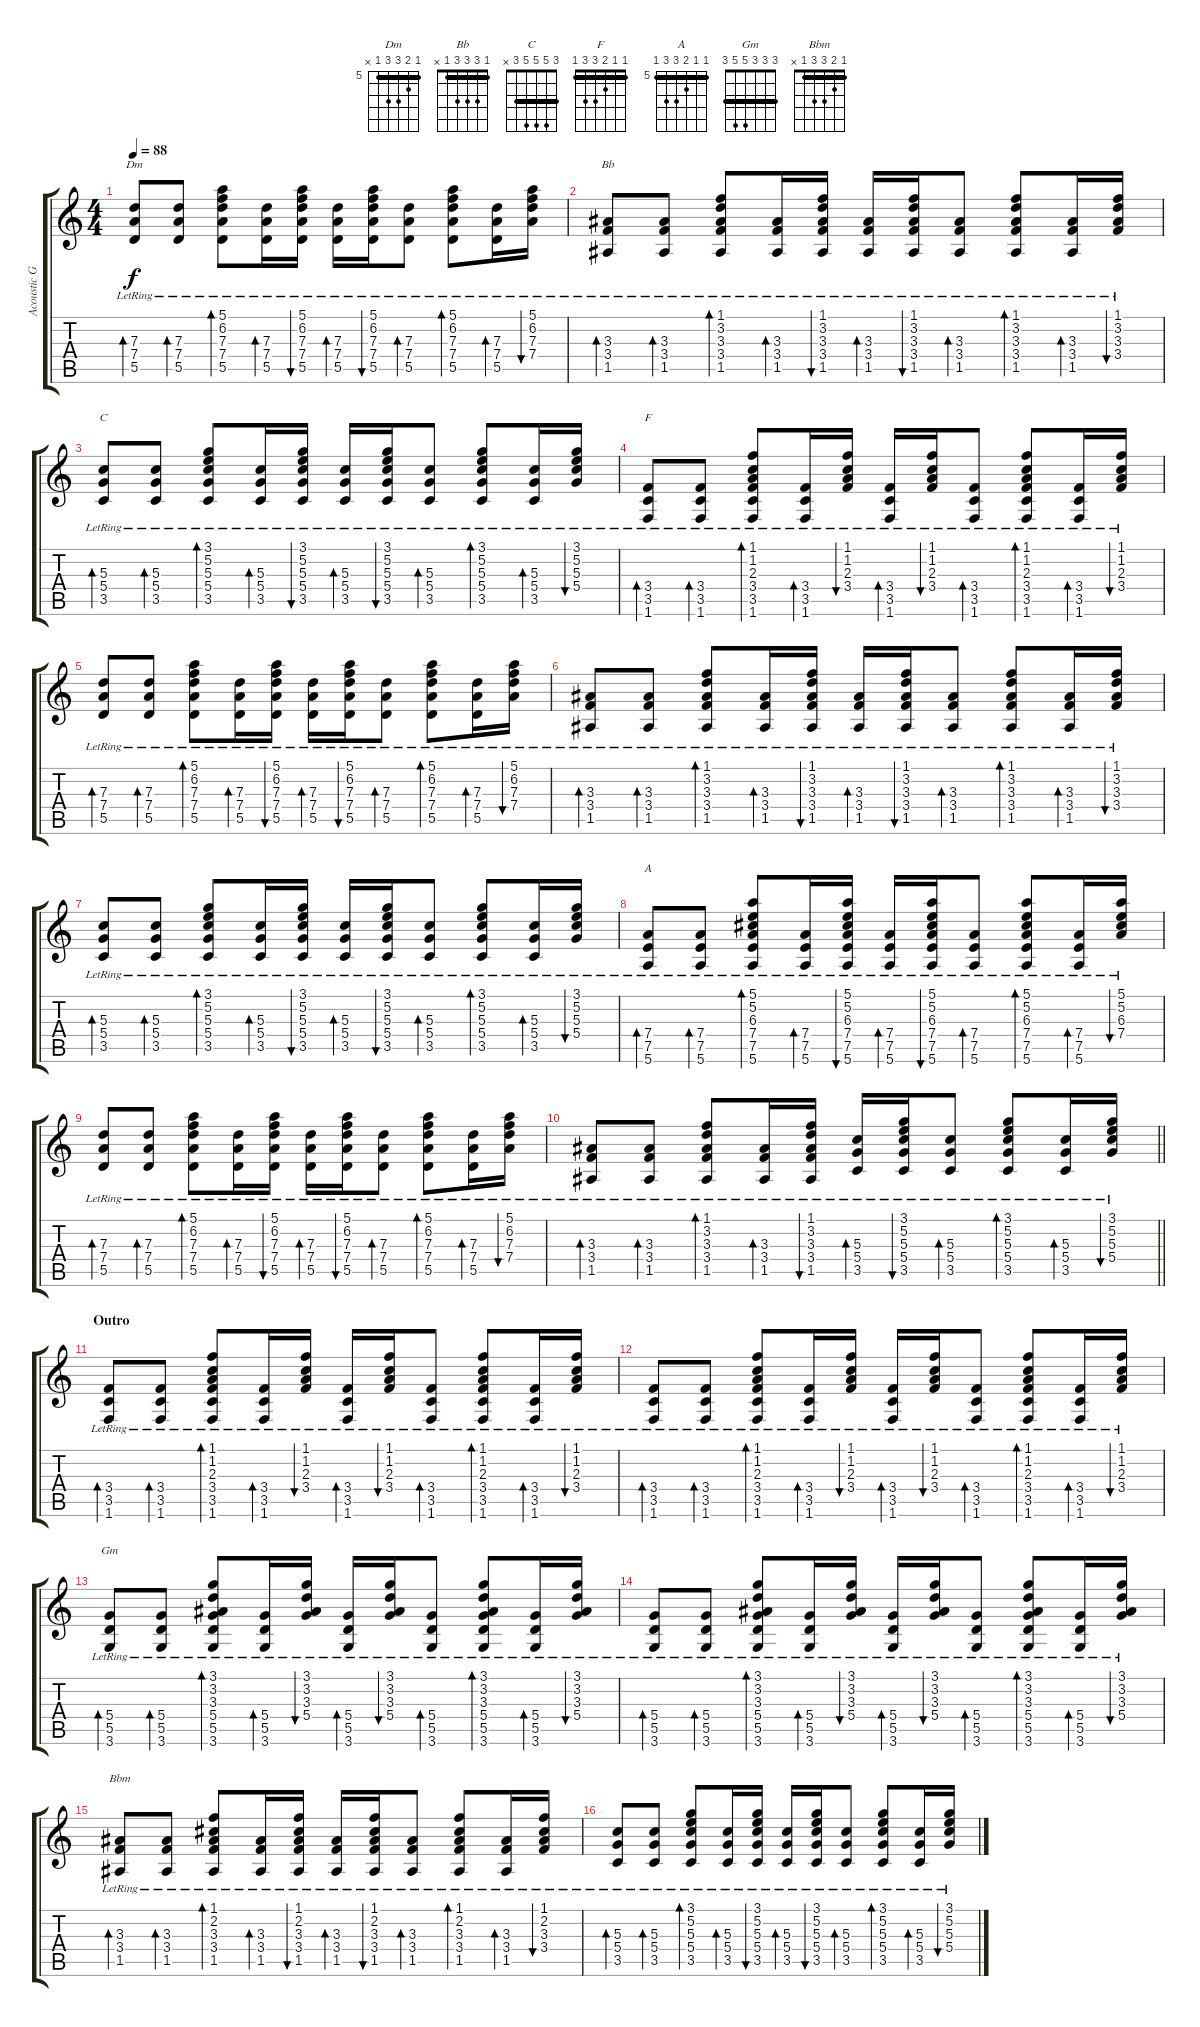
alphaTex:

\track ("Acoustic Guitar" "Acoustic G") {instrument acousticguitarsteel}
\staff {score tabs}
\tuning (E4 B3 G3 D3 A2 E2) {hide}
\chord ("Dm" 5 6 7 7 5 x) {firstfret 5 barre 5}
\chord ("Bb" 1 3 3 3 1 x) {barre 1}
\chord ("C" 3 5 5 5 3 x) {barre 3}
\chord ("F" 1 1 2 3 3 1) {barre 1}
\chord ("A" 5 5 6 7 7 5) {firstfret 5 barre 5}
\chord ("Gm" 3 3 3 5 5 3) {barre 3}
\chord ("Bbm" 1 2 3 3 1 x) {barre 1}
\ts (4 4)
\tempo 88
\clef g2
\ks c
(7.3{lr} 7.4{lr} 5.5{lr}).8{bd 30 ch "Dm" dy f} (7.3{lr} 7.4{lr} 5.5{lr}).8{bd 30} (5.1{lr} 6.2{lr} 7.3{lr} 7.4{lr} 5.5{lr}).8{bd 30} (7.3{lr} 7.4{lr} 5.5{lr}).16{bd 30} (5.1{lr} 6.2{lr} 7.3{lr} 7.4{lr} 5.5{lr}).16{bu 30} (7.3{lr} 7.4{lr} 5.5{lr}).16{bd 30} (5.1{lr} 6.2{lr} 7.3{lr} 7.4{lr} 5.5{lr}).16{bu 30} (7.3{lr} 7.4{lr} 5.5{lr}).8{bd 30} (5.1{lr} 6.2{lr} 7.3{lr} 7.4{lr} 5.5{lr}).8{bd 30} (7.3{lr} 7.4{lr} 5.5{lr}).16{bd 30} (5.1{lr} 6.2{lr} 7.3{lr} 7.4{lr}).16{bu 30} |
(3.3{lr} 3.4{lr} 1.5{lr}).8{bd 30 ch "Bb"} (3.3{lr} 3.4{lr} 1.5{lr}).8{bd 30} (1.1{lr} 3.2{lr} 3.3{lr} 3.4{lr} 1.5{lr}).8{bd 30} (3.3{lr} 3.4{lr} 1.5{lr}).16{bd 30} (1.1{lr} 3.2{lr} 3.3{lr} 3.4{lr} 1.5{lr}).16{bu 30} (3.3{lr} 3.4{lr} 1.5{lr}).16{bd 30} (1.1{lr} 3.2{lr} 3.3{lr} 3.4{lr} 1.5{lr}).16{bu 30} (3.3{lr} 3.4{lr} 1.5{lr}).8{bd 30} (1.1{lr} 3.2{lr} 3.3{lr} 3.4{lr} 1.5{lr}).8{bd 30} (3.3{lr} 3.4{lr} 1.5{lr}).16{bd 30} (1.1{lr} 3.2{lr} 3.3{lr} 3.4{lr}).16{bu 30} |
(5.3{lr} 5.4{lr} 3.5{lr}).8{bd 30 ch "C"} (5.3{lr} 5.4{lr} 3.5{lr}).8{bd 30} (3.1{lr} 5.2{lr} 5.3{lr} 5.4{lr} 3.5{lr}).8{bd 30} (5.3{lr} 5.4{lr} 3.5{lr}).16{bd 30} (3.1{lr} 5.2{lr} 5.3{lr} 5.4{lr} 3.5{lr}).16{bu 30} (5.3{lr} 5.4{lr} 3.5{lr}).16{bd 30} (3.1{lr} 5.2{lr} 5.3{lr} 5.4{lr} 3.5{lr}).16{bu 30} (5.3{lr} 5.4{lr} 3.5{lr}).8{bd 30} (3.1{lr} 5.2{lr} 5.3{lr} 5.4{lr} 3.5{lr}).8{bd 30} (5.3{lr} 5.4{lr} 3.5{lr}).16{bd 30} (3.1{lr} 5.2{lr} 5.3{lr} 5.4{lr}).16{bu 30} |
(3.4{lr} 3.5{lr} 1.6{lr}).8{bd 30 ch "F"} (3.4{lr} 3.5{lr} 1.6{lr}).8{bd 30} (1.1{lr} 1.2{lr} 2.3{lr} 3.4{lr} 3.5{lr} 1.6{lr}).8{bd 30} (3.4{lr} 3.5{lr} 1.6{lr}).16{bd 30} (1.1{lr} 1.2{lr} 2.3{lr} 3.4{lr}).16{bu 30} (3.4{lr} 3.5{lr} 1.6{lr}).16{bd 30} (1.1{lr} 1.2{lr} 2.3{lr} 3.4{lr}).16{bu 30} (3.4{lr} 3.5{lr} 1.6{lr}).8{bd 30} (1.1{lr} 1.2{lr} 2.3{lr} 3.4{lr} 3.5{lr} 1.6{lr}).8{bd 30} (3.4{lr} 3.5{lr} 1.6{lr}).16{bd 30} (1.1{lr} 1.2{lr} 2.3{lr} 3.4{lr}).16{bu 30} |
(7.3{lr} 7.4{lr} 5.5{lr}).8{bd 30} (7.3{lr} 7.4{lr} 5.5{lr}).8{bd 30} (5.1{lr} 6.2{lr} 7.3{lr} 7.4{lr} 5.5{lr}).8{bd 30} (7.3{lr} 7.4{lr} 5.5{lr}).16{bd 30} (5.1{lr} 6.2{lr} 7.3{lr} 7.4{lr} 5.5{lr}).16{bu 30} (7.3{lr} 7.4{lr} 5.5{lr}).16{bd 30} (5.1{lr} 6.2{lr} 7.3{lr} 7.4{lr} 5.5{lr}).16{bu 30} (7.3{lr} 7.4{lr} 5.5{lr}).8{bd 30} (5.1{lr} 6.2{lr} 7.3{lr} 7.4{lr} 5.5{lr}).8{bd 30} (7.3{lr} 7.4{lr} 5.5{lr}).16{bd 30} (5.1{lr} 6.2{lr} 7.3{lr} 7.4{lr}).16{bu 30} |
(3.3{lr} 3.4{lr} 1.5{lr}).8{bd 30} (3.3{lr} 3.4{lr} 1.5{lr}).8{bd 30} (1.1{lr} 3.2{lr} 3.3{lr} 3.4{lr} 1.5{lr}).8{bd 30} (3.3{lr} 3.4{lr} 1.5{lr}).16{bd 30} (1.1{lr} 3.2{lr} 3.3{lr} 3.4{lr} 1.5{lr}).16{bu 30} (3.3{lr} 3.4{lr} 1.5{lr}).16{bd 30} (1.1{lr} 3.2{lr} 3.3{lr} 3.4{lr} 1.5{lr}).16{bu 30} (3.3{lr} 3.4{lr} 1.5{lr}).8{bd 30} (1.1{lr} 3.2{lr} 3.3{lr} 3.4{lr} 1.5{lr}).8{bd 30} (3.3{lr} 3.4{lr} 1.5{lr}).16{bd 30} (1.1{lr} 3.2{lr} 3.3{lr} 3.4{lr}).16{bu 30} |
(5.3{lr} 5.4{lr} 3.5{lr}).8{bd 30} (5.3{lr} 5.4{lr} 3.5{lr}).8{bd 30} (3.1{lr} 5.2{lr} 5.3{lr} 5.4{lr} 3.5{lr}).8{bd 30} (5.3{lr} 5.4{lr} 3.5{lr}).16{bd 30} (3.1{lr} 5.2{lr} 5.3{lr} 5.4{lr} 3.5{lr}).16{bu 30} (5.3{lr} 5.4{lr} 3.5{lr}).16{bd 30} (3.1{lr} 5.2{lr} 5.3{lr} 5.4{lr} 3.5{lr}).16{bu 30} (5.3{lr} 5.4{lr} 3.5{lr}).8{bd 30} (3.1{lr} 5.2{lr} 5.3{lr} 5.4{lr} 3.5{lr}).8{bd 30} (5.3{lr} 5.4{lr} 3.5{lr}).16{bd 30} (3.1{lr} 5.2{lr} 5.3{lr} 5.4{lr}).16{bu 30} |
(7.4{lr} 7.5{lr} 5.6{lr}).8{bd 30 ch "A"} (7.4{lr} 7.5{lr} 5.6{lr}).8{bd 30} (5.1{lr} 5.2{lr} 6.3{lr} 7.4{lr} 7.5{lr} 5.6{lr}).8{bd 30} (7.4{lr} 7.5{lr} 5.6{lr}).16{bd 30} (5.1{lr} 5.2{lr} 6.3{lr} 7.4{lr} 7.5{lr} 5.6{lr}).16{bu 30} (7.4{lr} 7.5{lr} 5.6{lr}).16{bd 30} (5.1{lr} 5.2{lr} 6.3{lr} 7.4{lr} 7.5{lr} 5.6{lr}).16{bu 30} (7.4{lr} 7.5{lr} 5.6{lr}).8{bd 30} (5.1{lr} 5.2{lr} 6.3{lr} 7.4{lr} 7.5{lr} 5.6{lr}).8{bd 30} (7.4{lr} 7.5{lr} 5.6{lr}).16{bd 30} (5.1{lr} 5.2{lr} 6.3{lr} 7.4{lr}).16{bu 30} |
(7.3{lr} 7.4{lr} 5.5{lr}).8{bd 30} (7.3{lr} 7.4{lr} 5.5{lr}).8{bd 30} (5.1{lr} 6.2{lr} 7.3{lr} 7.4{lr} 5.5{lr}).8{bd 30} (7.3{lr} 7.4{lr} 5.5{lr}).16{bd 30} (5.1{lr} 6.2{lr} 7.3{lr} 7.4{lr} 5.5{lr}).16{bu 30} (7.3{lr} 7.4{lr} 5.5{lr}).16{bd 30} (5.1{lr} 6.2{lr} 7.3{lr} 7.4{lr} 5.5{lr}).16{bu 30} (7.3{lr} 7.4{lr} 5.5{lr}).8{bd 30} (5.1{lr} 6.2{lr} 7.3{lr} 7.4{lr} 5.5{lr}).8{bd 30} (7.3{lr} 7.4{lr} 5.5{lr}).16{bd 30} (5.1{lr} 6.2{lr} 7.3{lr} 7.4{lr}).16{bu 30} |
\barLineRight lightlight
(3.3{lr} 3.4{lr} 1.5{lr}).8{bd 30} (3.3{lr} 3.4{lr} 1.5{lr}).8{bd 30} (1.1{lr} 3.2{lr} 3.3{lr} 3.4{lr} 1.5{lr}).8{bd 30} (3.3{lr} 3.4{lr} 1.5{lr}).16{bd 30} (1.1{lr} 3.2{lr} 3.3{lr} 3.4{lr} 1.5{lr}).16{bu 30} (5.3{lr} 5.4{lr} 3.5{lr}).16{bd 30} (3.1{lr} 5.2{lr} 5.3{lr} 5.4{lr} 3.5{lr}).16{bu 30} (5.3{lr} 5.4{lr} 3.5{lr}).8{bd 30} (3.1{lr} 5.2{lr} 5.3{lr} 5.4{lr} 3.5{lr}).8{bd 30} (5.3{lr} 5.4{lr} 3.5{lr}).16{bd 30} (3.1{lr} 5.2{lr} 5.3{lr} 5.4{lr}).16{bu 30} |
\section ("" "Outro")
(3.4{lr} 3.5{lr} 1.6{lr}).8{bd 30} (3.4{lr} 3.5{lr} 1.6{lr}).8{bd 30} (1.1{lr} 1.2{lr} 2.3{lr} 3.4{lr} 3.5{lr} 1.6{lr}).8{bd 30} (3.4{lr} 3.5{lr} 1.6{lr}).16{bd 30} (1.1{lr} 1.2{lr} 2.3{lr} 3.4{lr}).16{bu 30} (3.4{lr} 3.5{lr} 1.6{lr}).16{bd 30} (1.1{lr} 1.2{lr} 2.3{lr} 3.4{lr}).16{bu 30} (3.4{lr} 3.5{lr} 1.6{lr}).8{bd 30} (1.1{lr} 1.2{lr} 2.3{lr} 3.4{lr} 3.5{lr} 1.6{lr}).8{bd 30} (3.4{lr} 3.5{lr} 1.6{lr}).16{bd 30} (1.1{lr} 1.2{lr} 2.3{lr} 3.4{lr}).16{bu 30} |
(3.4{lr} 3.5{lr} 1.6{lr}).8{bd 30} (3.4{lr} 3.5{lr} 1.6{lr}).8{bd 30} (1.1{lr} 1.2{lr} 2.3{lr} 3.4{lr} 3.5{lr} 1.6{lr}).8{bd 30} (3.4{lr} 3.5{lr} 1.6{lr}).16{bd 30} (1.1{lr} 1.2{lr} 2.3{lr} 3.4{lr}).16{bu 30} (3.4{lr} 3.5{lr} 1.6{lr}).16{bd 30} (1.1{lr} 1.2{lr} 2.3{lr} 3.4{lr}).16{bu 30} (3.4{lr} 3.5{lr} 1.6{lr}).8{bd 30} (1.1{lr} 1.2{lr} 2.3{lr} 3.4{lr} 3.5{lr} 1.6{lr}).8{bd 30} (3.4{lr} 3.5{lr} 1.6{lr}).16{bd 30} (1.1{lr} 1.2{lr} 2.3{lr} 3.4{lr}).16{bu 30} |
(5.4{lr} 5.5{lr} 3.6{lr}).8{bd 30 ch "Gm"} (5.4{lr} 5.5{lr} 3.6{lr}).8{bd 30} (3.1{lr} 3.2{lr} 3.3{lr} 5.4{lr} 5.5{lr} 3.6{lr}).8{bd 30} (5.4{lr} 5.5{lr} 3.6{lr}).16{bd 30} (3.1{lr} 3.2{lr} 3.3{lr} 5.4{lr}).16{bu 30} (5.4{lr} 5.5{lr} 3.6{lr}).16{bd 30} (3.1{lr} 3.2{lr} 3.3{lr} 5.4{lr}).16{bu 30} (5.4{lr} 5.5{lr} 3.6{lr}).8{bd 30} (3.1{lr} 3.2{lr} 3.3{lr} 5.4{lr} 5.5{lr} 3.6{lr}).8{bd 30} (5.4{lr} 5.5{lr} 3.6{lr}).16{bd 30} (3.1{lr} 3.2{lr} 3.3{lr} 5.4{lr}).16{bu 30} |
(5.4{lr} 5.5{lr} 3.6{lr}).8{bd 30} (5.4{lr} 5.5{lr} 3.6{lr}).8{bd 30} (3.1{lr} 3.2{lr} 3.3{lr} 5.4{lr} 5.5{lr} 3.6{lr}).8{bd 30} (5.4{lr} 5.5{lr} 3.6{lr}).16{bd 30} (3.1{lr} 3.2{lr} 3.3{lr} 5.4{lr}).16{bu 30} (5.4{lr} 5.5{lr} 3.6{lr}).16{bd 30} (3.1{lr} 3.2{lr} 3.3{lr} 5.4{lr}).16{bu 30} (5.4{lr} 5.5{lr} 3.6{lr}).8{bd 30} (3.1{lr} 3.2{lr} 3.3{lr} 5.4{lr} 5.5{lr} 3.6{lr}).8{bd 30} (5.4{lr} 5.5{lr} 3.6{lr}).16{bd 30} (3.1{lr} 3.2{lr} 3.3{lr} 5.4{lr}).16{bu 30} |
(3.3{lr} 3.4{lr} 1.5{lr}).8{bd 30 ch "Bbm"} (3.3{lr} 3.4{lr} 1.5{lr}).8{bd 30} (1.1{lr} 2.2{lr} 3.3{lr} 3.4{lr} 1.5{lr}).8{bd 30} (3.3{lr} 3.4{lr} 1.5{lr}).16{bd 30} (1.1{lr} 2.2{lr} 3.3{lr} 3.4{lr} 1.5{lr}).16{bu 30} (3.3{lr} 3.4{lr} 1.5{lr}).16{bd 30} (1.1{lr} 2.2{lr} 3.3{lr} 3.4{lr} 1.5{lr}).16{bu 30} (3.3{lr} 3.4{lr} 1.5{lr}).8{bd 30} (1.1{lr} 2.2{lr} 3.3{lr} 3.4{lr} 1.5{lr}).8{bd 30} (3.3{lr} 3.4{lr} 1.5{lr}).16{bd 30} (1.1{lr} 2.2{lr} 3.3{lr} 3.4{lr}).16{bu 30} |
(5.3{lr} 5.4{lr} 3.5{lr}).8{bd 30} (5.3{lr} 5.4{lr} 3.5{lr}).8{bd 30} (3.1{lr} 5.2{lr} 5.3{lr} 5.4{lr} 3.5{lr}).8{bd 30} (5.3{lr} 5.4{lr} 3.5{lr}).16{bd 30} (3.1{lr} 5.2{lr} 5.3{lr} 5.4{lr} 3.5{lr}).16{bu 30} (5.3{lr} 5.4{lr} 3.5{lr}).16{bd 30} (3.1{lr} 5.2{lr} 5.3{lr} 5.4{lr} 3.5{lr}).16{bu 30} (5.3{lr} 5.4{lr} 3.5{lr}).8{bd 30} (3.1{lr} 5.2{lr} 5.3{lr} 5.4{lr} 3.5{lr}).8{bd 30} (5.3{lr} 5.4{lr} 3.5{lr}).16{bd 30} (3.1{lr} 5.2{lr} 5.3{lr} 5.4{lr}).16{bu 30}
